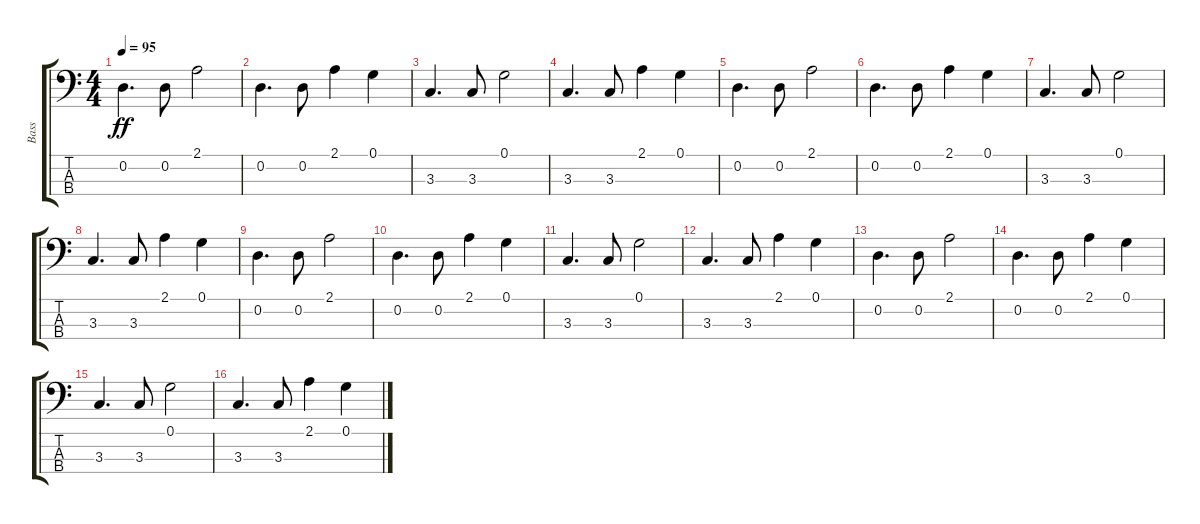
\track ("Bass" "Bass") {instrument fretlessbass}
\staff {score tabs}
\tuning (G2 D2 A1 E1) {hide}
\ts (4 4)
\tempo 95
\clef f4
\ks c
0.2.4{d dy ff} 0.2.8 2.1.2 |
0.2.4{d} 0.2.8 2.1.4 0.1.4 |
3.3.4{d} 3.3.8 0.1.2 |
3.3.4{d} 3.3.8 2.1.4 0.1.4 |
0.2.4{d} 0.2.8 2.1.2 |
0.2.4{d} 0.2.8 2.1.4 0.1.4 |
3.3.4{d} 3.3.8 0.1.2 |
3.3.4{d} 3.3.8 2.1.4 0.1.4 |
0.2.4{d} 0.2.8 2.1.2 |
0.2.4{d} 0.2.8 2.1.4 0.1.4 |
3.3.4{d} 3.3.8 0.1.2 |
3.3.4{d} 3.3.8 2.1.4 0.1.4 |
0.2.4{d} 0.2.8 2.1.2 |
0.2.4{d} 0.2.8 2.1.4 0.1.4 |
3.3.4{d} 3.3.8 0.1.2 |
3.3.4{d} 3.3.8 2.1.4 0.1.4
